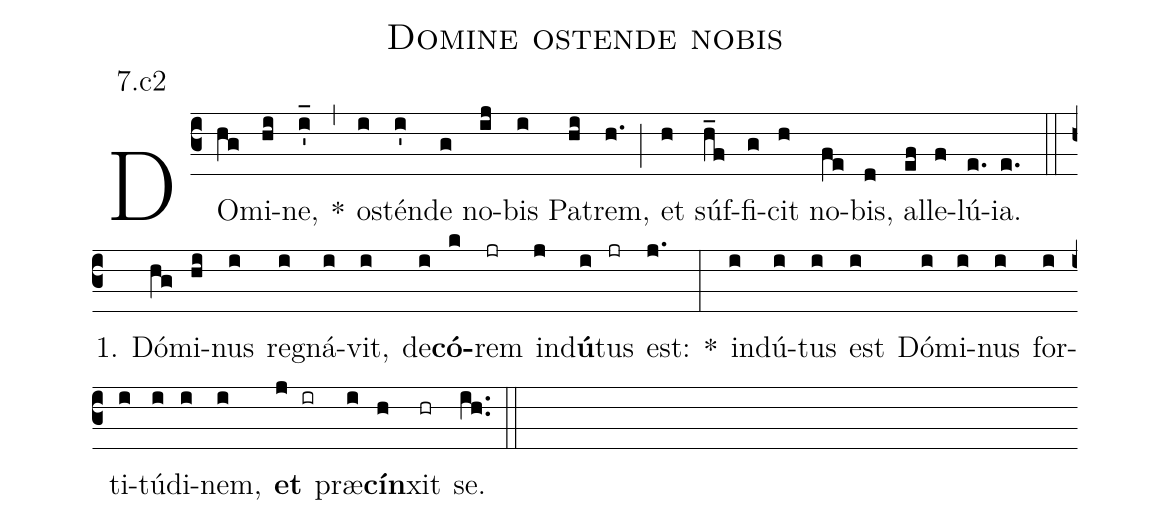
name:Domine ostende nobis;
office-part:Antiphona;
mode:7;
annotation:7.c2;
%%
(c3) DO(hg)mi(hi)ne,(i'_) *(,) o(i)stén(i')de(g) no(ij)bis(i) Pa(hi)trem,(h.) (;) et(h) súf(h_f)fi(g)cit(h) no(fe)bis,(d) al(ef)le(f)lú(e.)ia.(e.) (::)
1. Dó(hg)mi(hi)nus(i) re(i)gná(i)vit,(i) de(i)<b>có</b>(k)rem(jr) ind(j)<b>ú</b>(i)tus(jr) est:(j.) *(:) ind(i)ú(i)tus(i) est(i) Dó(i)mi(i)nus(i) for(i)ti(i)tú(i)di(i)nem,(i) <b>et</b>(j ir) præ(i)<b>cín</b>(h)xit(hr) se.(ih..) (::)
